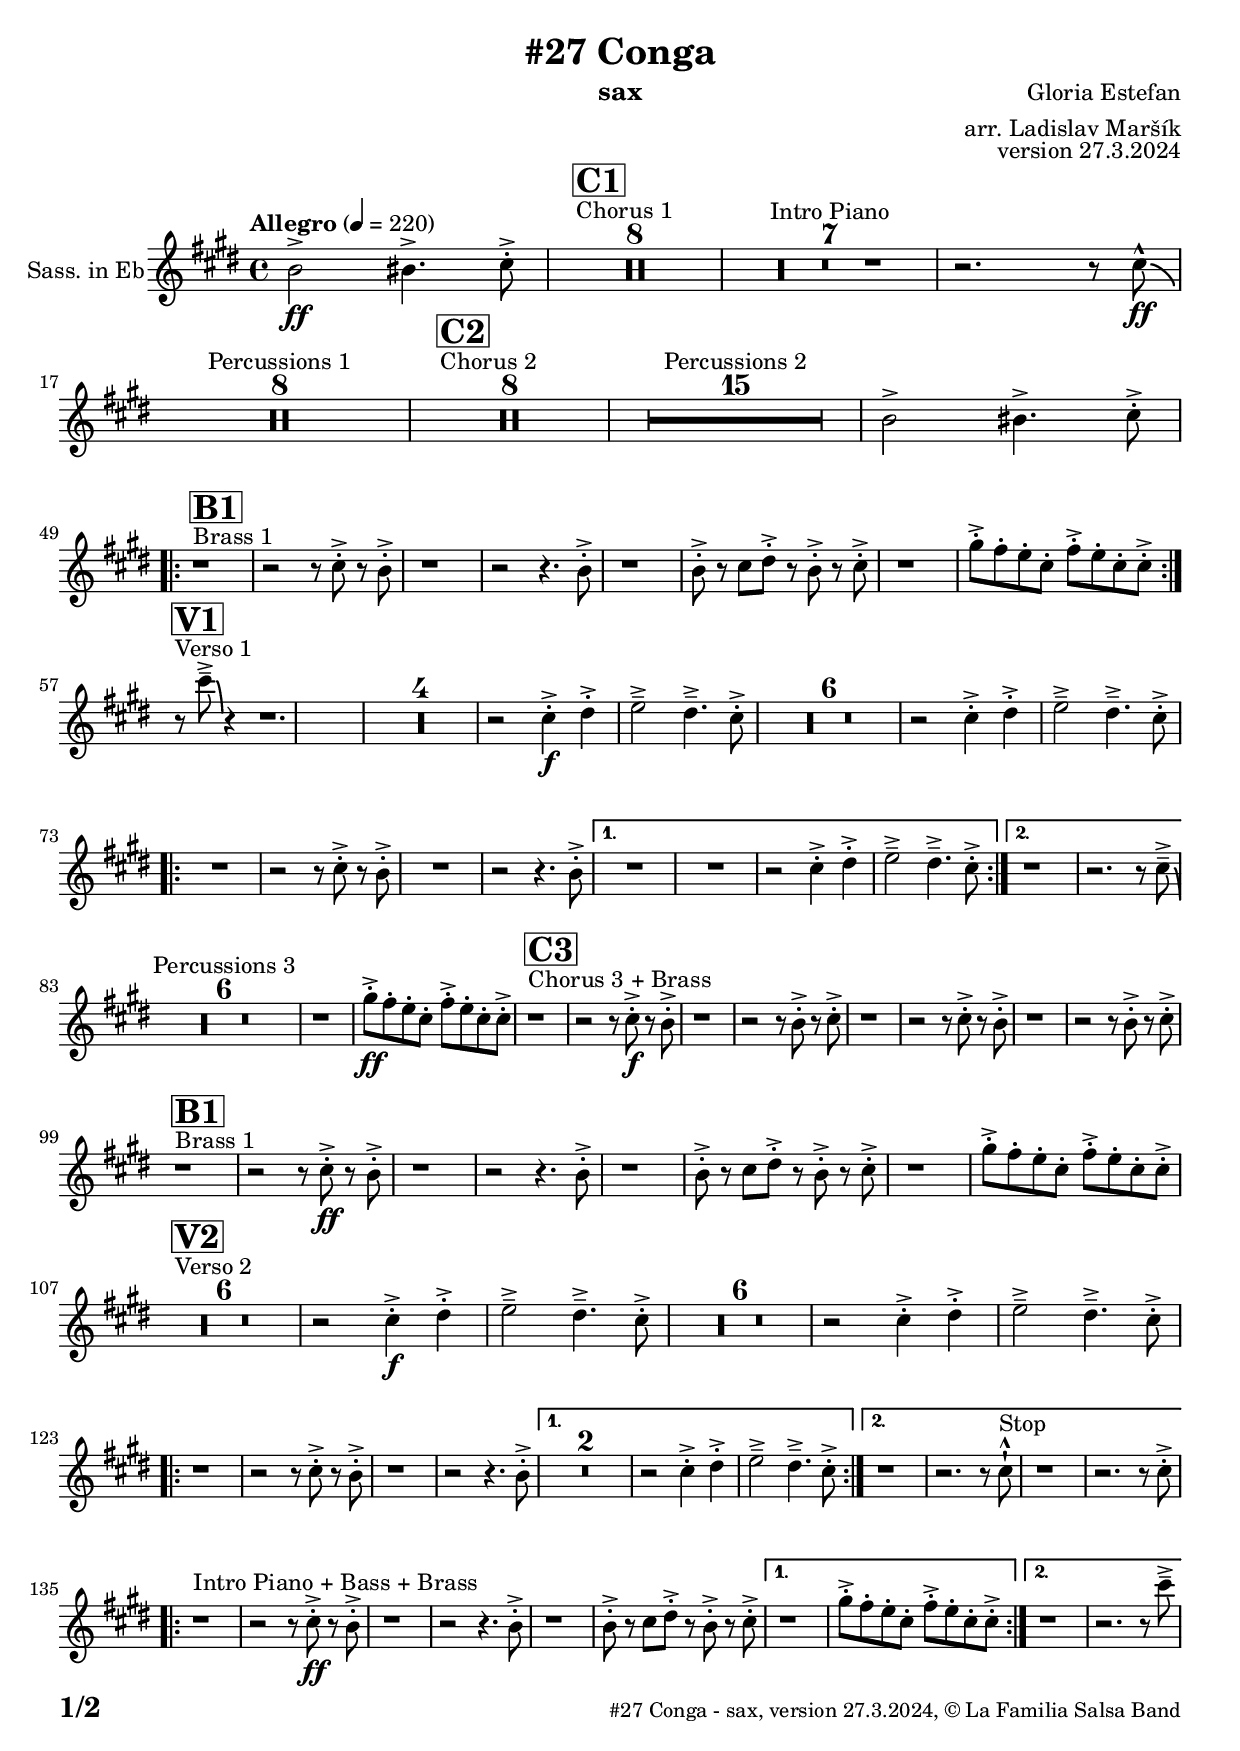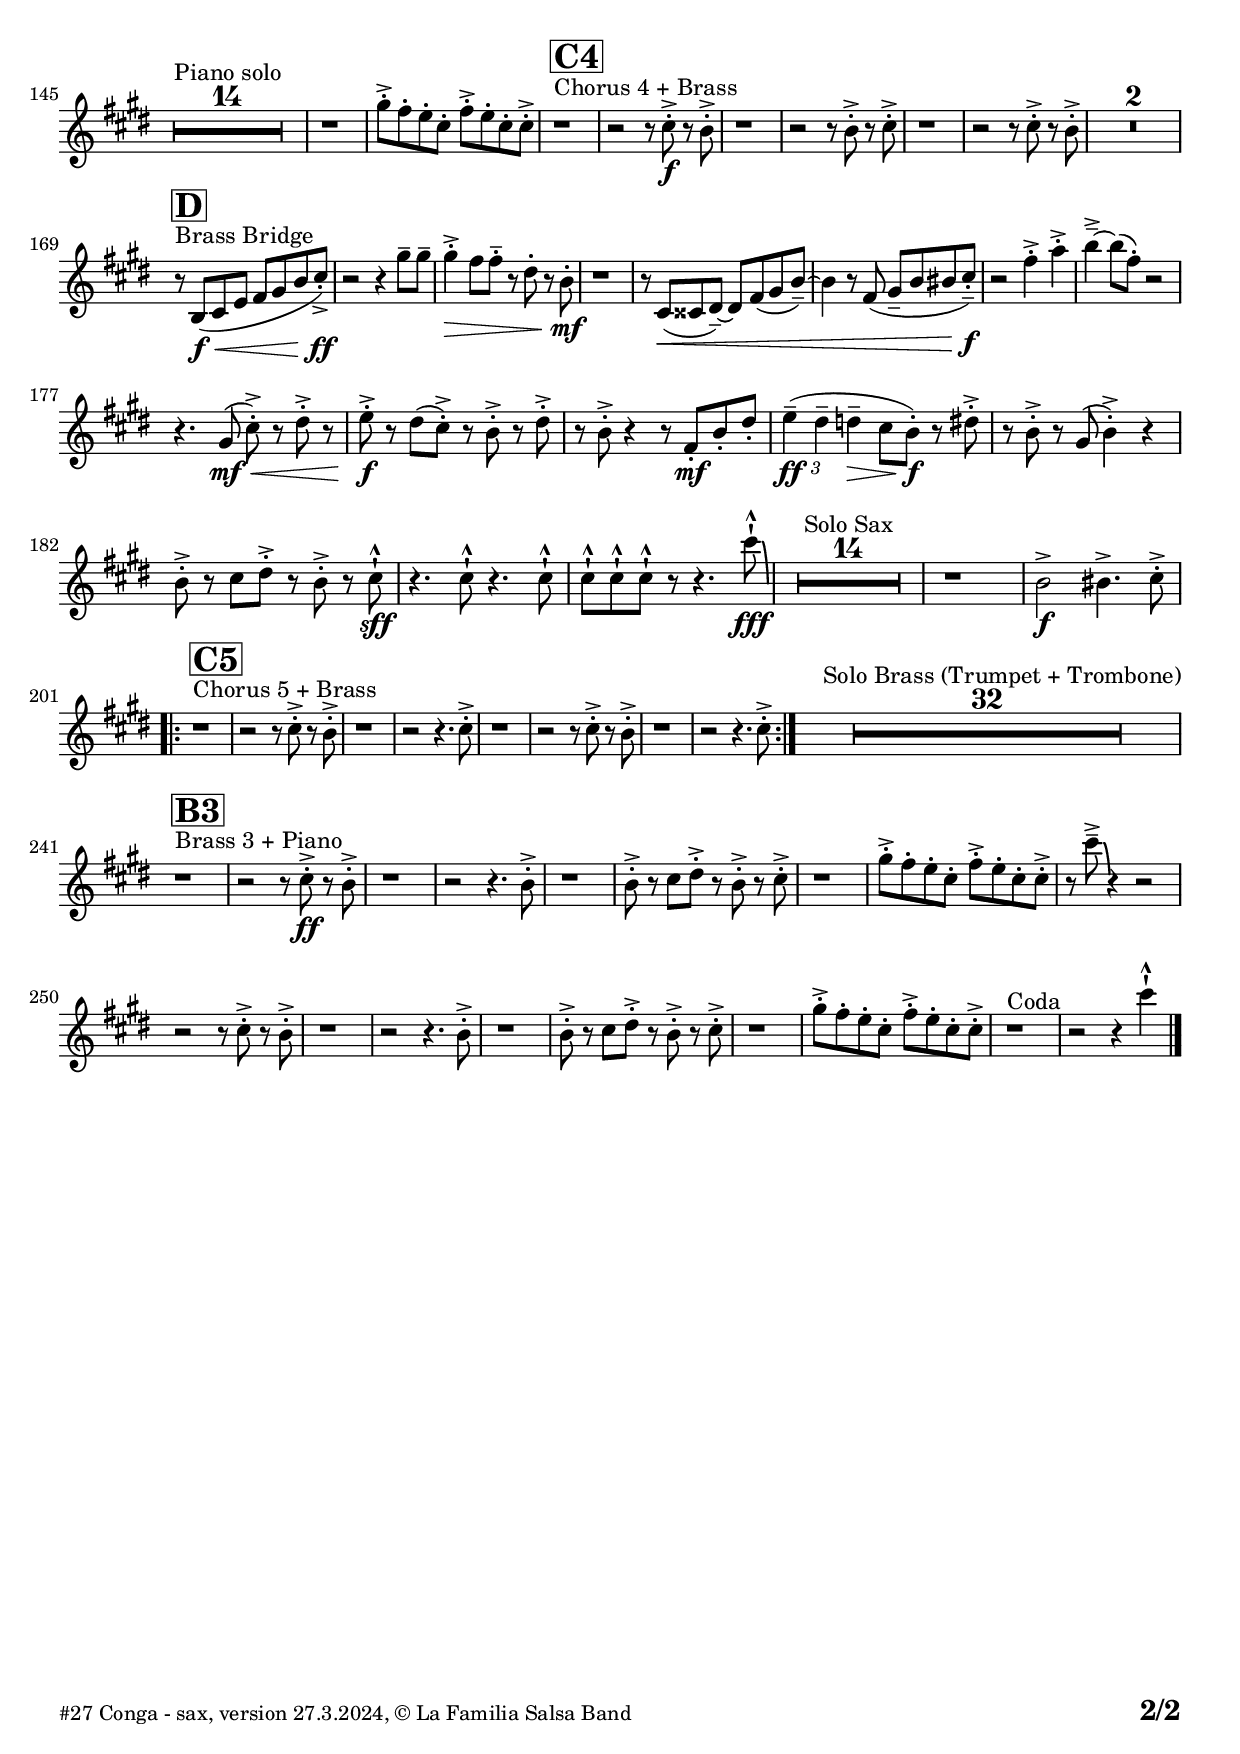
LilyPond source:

\version "2.24.0"

% Sheet revision 2022_09

\header {
    title = "#27 Conga"
        instrument = "sax"
    composer = "Gloria Estefan"
      arranger = "arr. Ladislav Maršík"
  opus = "version 27.3.2024"
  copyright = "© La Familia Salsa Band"
}

inst =
#(define-music-function
  (string)
  (string?)
  #{ <>^\markup \abs-fontsize #16 \bold \box #string #})

makePercent = #(define-music-function (note) (ly:music?)
                 (make-music 'PercentEvent 'length (ly:music-length note)))

#(define (test-stencil grob text)
   (let* ((orig (ly:grob-original grob))
          (siblings (ly:spanner-broken-into orig)) ; have we been split?
          (refp (ly:grob-system grob))
          (left-bound (ly:spanner-bound grob LEFT))
          (right-bound (ly:spanner-bound grob RIGHT))
          (elts-L (ly:grob-array->list (ly:grob-object left-bound 'elements)))
          (elts-R (ly:grob-array->list (ly:grob-object right-bound 'elements)))
          (break-alignment-L
           (filter
            (lambda (elt) (grob::has-interface elt 'break-alignment-interface))
            elts-L))
          (break-alignment-R
           (filter
            (lambda (elt) (grob::has-interface elt 'break-alignment-interface))
            elts-R))
          (break-alignment-L-ext (ly:grob-extent (car break-alignment-L) refp X))
          (break-alignment-R-ext (ly:grob-extent (car break-alignment-R) refp X))
          (num
           (markup text))
          (num
           (if (or (null? siblings)
                   (eq? grob (car siblings)))
               num
               (make-parenthesize-markup num)))
          (num (grob-interpret-markup grob num))
          (num-stil-ext-X (ly:stencil-extent num X))
          (num-stil-ext-Y (ly:stencil-extent num Y))
          (num (ly:stencil-aligned-to num X CENTER))
          (num
           (ly:stencil-translate-axis
            num
            (+ (interval-length break-alignment-L-ext)
               (* 0.5
                  (- (car break-alignment-R-ext)
                     (cdr break-alignment-L-ext))))
            X))
          (bracket-L
           (markup
            #:path
            0.1 ; line-thickness
            `((moveto 0.5 ,(* 0.5 (interval-length num-stil-ext-Y)))
              (lineto ,(* 0.5
                          (- (car break-alignment-R-ext)
                             (cdr break-alignment-L-ext)
                             (interval-length num-stil-ext-X)))
                      ,(* 0.5 (interval-length num-stil-ext-Y)))
              (closepath)
              (rlineto 0.0
                       ,(if (or (null? siblings) (eq? grob (car siblings)))
                            -1.0 0.0)))))
          (bracket-R
           (markup
            #:path
            0.1
            `((moveto ,(* 0.5
                          (- (car break-alignment-R-ext)
                             (cdr break-alignment-L-ext)
                             (interval-length num-stil-ext-X)))
                      ,(* 0.5 (interval-length num-stil-ext-Y)))
              (lineto 0.5
                      ,(* 0.5 (interval-length num-stil-ext-Y)))
              (closepath)
              (rlineto 0.0
                       ,(if (or (null? siblings) (eq? grob (last siblings)))
                            -1.0 0.0)))))
          (bracket-L (grob-interpret-markup grob bracket-L))
          (bracket-R (grob-interpret-markup grob bracket-R))
          (num (ly:stencil-combine-at-edge num X LEFT bracket-L 0.4))
          (num (ly:stencil-combine-at-edge num X RIGHT bracket-R 0.4)))
     num))

#(define-public (Measure_attached_spanner_engraver context)
   (let ((span '())
         (finished '())
         (event-start '())
         (event-stop '()))
     (make-engraver
      (listeners ((measure-counter-event engraver event)
                  (if (= START (ly:event-property event 'span-direction))
                      (set! event-start event)
                      (set! event-stop event))))
      ((process-music trans)
       (if (ly:stream-event? event-stop)
           (if (null? span)
               (ly:warning "You're trying to end a measure-attached spanner but you haven't started one.")
               (begin (set! finished span)
                 (ly:engraver-announce-end-grob trans finished event-start)
                 (set! span '())
                 (set! event-stop '()))))
       (if (ly:stream-event? event-start)
           (begin (set! span (ly:engraver-make-grob trans 'MeasureCounter event-start))
             (set! event-start '()))))
      ((stop-translation-timestep trans)
       (if (and (ly:spanner? span)
                (null? (ly:spanner-bound span LEFT))
                (moment<=? (ly:context-property context 'measurePosition) ZERO-MOMENT))
           (ly:spanner-set-bound! span LEFT
                                  (ly:context-property context 'currentCommandColumn)))
       (if (and (ly:spanner? finished)
                (moment<=? (ly:context-property context 'measurePosition) ZERO-MOMENT))
           (begin
            (if (null? (ly:spanner-bound finished RIGHT))
                (ly:spanner-set-bound! finished RIGHT
                                       (ly:context-property context 'currentCommandColumn)))
            (set! finished '())
            (set! event-start '())
            (set! event-stop '()))))
      ((finalize trans)
       (if (ly:spanner? finished)
           (begin
            (if (null? (ly:spanner-bound finished RIGHT))
                (set! (ly:spanner-bound finished RIGHT)
                      (ly:context-property context 'currentCommandColumn)))
            (set! finished '())))
       (if (ly:spanner? span)
           (begin
            (ly:warning "I think there's a dangling measure-attached spanner :-(")
            (ly:grob-suicide! span)
            (set! span '())))))))

\layout {
  \context {
    \Staff
    \consists #Measure_attached_spanner_engraver
    \override MeasureCounter.font-encoding = #'latin1
    \override MeasureCounter.font-size = 0
    \override MeasureCounter.outside-staff-padding = 2
    \override MeasureCounter.outside-staff-horizontal-padding = #0
  }
}

repeatBracket = #(define-music-function
                  (parser location N note)
                  (number? ly:music?)
                  #{
                    \override Staff.MeasureCounter.stencil =
                    #(lambda (grob) (test-stencil grob #{ #(string-append(number->string N) "x") #} ))
                    \startMeasureCount
                    \repeat volta #N { $note }
                    \stopMeasureCount
                  #}
                  )


AltoSax = \new Voice
\transpose c a
\relative c' {
    \set Staff.instrumentName = \markup {
        \center-align { "Sass. in Eb" }
    }

    \key e \minor
    \time 4/4
    \tempo "Allegro" 4 = 220
    
    \partial 1
    d2 \ff -> dis4. -> e8 -. -> |
    
    
    s1*0 ^\markup { "Chorus 1" }
  \inst "C1"
    R1*8 
    R1*7 ^\markup { "Intro Piano" }
    r2. r8 e -^ \ff \bendAfter -4|
    R1*8 ^\markup { "Percussions 1" }
    
    s1*0 ^\markup { "Chorus 2" }
  \inst "C2"
    R1*8 
    R1*15 ^\markup { "Percussions 2" }
    d2 -> dis4. -> e8 -. -> | \break
        s1*0 ^\markup { "Brass 1" }
  \inst "B1"
    \repeat volta 2 {
        r1 r2 r8 e -. -> r d -. -> |
        r1 r2 r4. d8 -. -> |
        r1 d8 -. -> r e fis -. -> r d -. -> r e -. -> |
        r1 b'8 -. -> a -. g -. e -. a -. -> g -. e -. e -> -. | \break
    }
            s1*0 ^\markup { "Verso 1" }
  \inst "V1"
    r8 e' \tenuto -> \bendAfter #-6 r4 r1. |
R1*4
    r2 e,4 \f -. -> fis -. -> g2 \tenuto -> fis4 . \tenuto -> e8 -. -> |
R1*6
    r2 e4 -. -> fis -. -> g2 \tenuto -> fis4 . \tenuto -> e8 -. -> | \break
    
    
    \repeat volta 2 {
        R1 |
        r2 r8 e -. -> r d -. -> |
        R1 |
        r2 r4. d8 -. -> |
    
    \alternative {
        {
            R1 |
            R1 |
            r2 e4 -. -> fis -. -> g2 \tenuto -> fis4 . \tenuto -> e8 -. -> |
        }
        {
            r1 r2. r8 e \tenuto -> \bendAfter #-6 | \break
        }
     }
    }
    
    \set Score.skipBars = ##t R\breve*3 ^\markup { "Percussions 3" }
    
    r1 b'8 \ff -. -> a -. g -. e -. a -. -> g -. e -. e -> -. | 
    
        s1*0 ^\markup { "Chorus 3 + Brass" }
  \inst "C3"
    r1 r2 r8 e \f -. -> r d -. -> |
    r1 r2 r8 d -. -> r e -. -> |
    r1 r2 r8 e -. -> r d -. -> |
    r1 r2 r8 d -. -> r e -. -> | \break
    
            s1*0 ^\markup { "Brass 1" }
  \inst "B1"
    r1  r2 r8 e \ff -. -> r d -. -> |
    r1 r2 r4. d8 -. -> |
    r1 d8 -. -> r e fis -. -> r d -. -> r e -. -> |
    r1 b'8 -. -> a -. g -. e -. a -. -> g -. e -. e -> -. | \break
    
            s1*0 ^\markup { "Verso 2" }
  \inst "V2"
  R1*6
    r2 e4 \f -. -> fis -. -> g2 \tenuto -> fis4 . \tenuto -> e8 -. -> |
    R1*6
    r2 e4 -. -> fis -. -> g2 \tenuto -> fis4 . \tenuto -> e8 -. -> | \break
    \repeat volta 2 {
        r1 r2 r8 e -. -> r d -. -> |
        r1 r2 r4. d8 -. -> |
    }
    \alternative {
        {
            R\breve |
            r2 e4 -. -> fis -. -> g2 \tenuto -> fis4 . \tenuto -> e8 -. -> |
        } {
            r1 r2. r8 e -! -^  ^\markup { "Stop" } |
            r1 r2. r8 e -. -> | \break
        }
    }
    \repeat volta 2 {
        r1 ^\markup { "Intro Piano + Bass + Brass" } r2 r8 e \ff -. -> r d -. -> |
        r1 r2 r4. d8 -. -> |
        r1 d8 -. -> r e fis -. -> r d -. -> r e -. -> |
    }
    \alternative {
        {
            r1 b'8 -. -> a -. g -. e -. a -. -> g -. e -. e -> -. |
        }
        {
            r1 r2. r8 e' \tenuto -> | \break
        }
    }
    
    \set Score.skipBars = ##t R\breve*7 ^\markup { "Piano solo" }
    r1 b8 -. -> a -. g -. e -. a -. -> g -. e -. e -> -. |
    
            s1*0 ^\markup { "Chorus 4 + Brass" }
  \inst "C4"
    r1  r2 r8 e \f -. -> r d -. -> |
    r1 r2 r8 d -. -> r e -. -> |
    r1 r2 r8 e -. -> r d -. -> |
    R\breve | \break
    
                s1*0 ^\markup { "Brass Bridge" }
  \inst "D"
    r8 d, ( \f \< e g a b d e -. -> ) \ff r2 r4 b'8 \tenuto b \tenuto |
    b4 \> -> -. a8 a \tenuto -. r fis -. r d -. \mf r1 |
    r8 e, ( \< eis fis ~ \tenuto ) fis a ( b  d ~ \tenuto ) d4 r8 a ( b \tenuto d dis e \tenuto -. \f ) |
    r2 a4 -. -> c4 -. -> d4 \tenuto -> ~ d8 ( a -. ) r2 | \break
    r4. b,8 ( \mf \< e -. ->  ) r fis -. -> r g \f -. -> r fis ( e -. -> ) r d -. -> r fis -. -> |
    r d -. -> r4 r8 a -. \mf d -. fis -. \tuplet 3/2 { g4 ( [ \tenuto \ff fis \tenuto f \tenuto \> ] } e8 d -. \f ) r fis -. -> |
    r d -. -> r b ( d4 -. -> ) r d8 -. -> r e fis -. -> r d -. -> r e \sff -! -^ |
    r4. e8 -! -^ r4. e8 -! -^ e -! -^ e -! -^ e -! -^ r r4. e'8 \fff \bendAfter #-8 -! -^ | 
    
    \set Score.skipBars = ##t R\breve*7 ^\markup { "Solo Sax" }
    r1 d,2 \f -> dis4. -> e8 -. -> | \break
    
                s1*0 ^\markup { "Chorus 5 + Brass" }
  \inst "C5"
    \repeat volta 2 {
        r1  r2 r8 e -. -> r d -. -> |
        r1 r2 r4. e8 -. -> |
        r1 r2 r8 e -. -> r d -. -> |
        r1 r2 r4. e8 -. -> |
    }
    
    s1*0 ^\markup { "Solo Brass (Trumpet + Trombone)" }
    R1*32 \break

            s1*0 ^\markup { "Brass 3 + Piano" }
  \inst "B3"
    r1  r2 r8 e \ff -. -> r d -. -> |
    r1 r2 r4. d8 -. -> |
    r1 d8 -. -> r e fis -. -> r d -. -> r e -. -> |
    r1 b'8 -. -> a -. g -. e -. a -. -> g -. e -. e -> -. |
    r8 e' \tenuto -> \bendAfter #-6 r4 r2 r r8 e, -. -> r d -. -> |
    r1 r2 r4. d8 -. -> |
    r1 d8 -. -> r e fis -. -> r d -. -> r e -. -> |
    r1 b'8 -. -> a -. g -. e -. a -. -> g -. e -. e -> -. |

    r1 ^\markup { "Coda" } r2 r4 e' -! -^ |

  \label #'lastPage
  \bar "|."
}

\score {
  \compressMMRests \new Staff \with {
    \consists "Volta_engraver"
  }
  {
    \AltoSax
  }
  \layout {
    \context {
      \Score
      \remove "Volta_engraver"
    }
  }
  \midi { }
}


\paper {
  system-system-spacing =
  #'((basic-distance . 14)
     (minimum-distance . 10)
     (padding . 1)
     (stretchability . 60))
  between-system-padding = #2
  bottom-margin = 5\mm

  print-page-number = ##t
  print-first-page-number = ##t
  oddHeaderMarkup = \markup \fill-line { " " }
  evenHeaderMarkup = \markup \fill-line { " " }
  oddFooterMarkup = \markup {
    \fill-line {
      \bold \fontsize #2
      \concat { \fromproperty #'page:page-number-string "/" \page-ref #'lastPage "0" "?" }

      \fontsize #-1
      \concat { \fromproperty #'header:title " - " \fromproperty #'header:instrument ", " \fromproperty #'header:opus ", " \fromproperty #'header:copyright }
    }
  }
  evenFooterMarkup = \markup {
    \fill-line {
      \fontsize #-1
      \concat { \fromproperty #'header:title " - " \fromproperty #'header:instrument ", " \fromproperty #'header:opus ", " \fromproperty #'header:copyright }

      \bold \fontsize #2
      \concat { \fromproperty #'page:page-number-string "/" \page-ref #'lastPage "0" "?" }
    }
  }
}